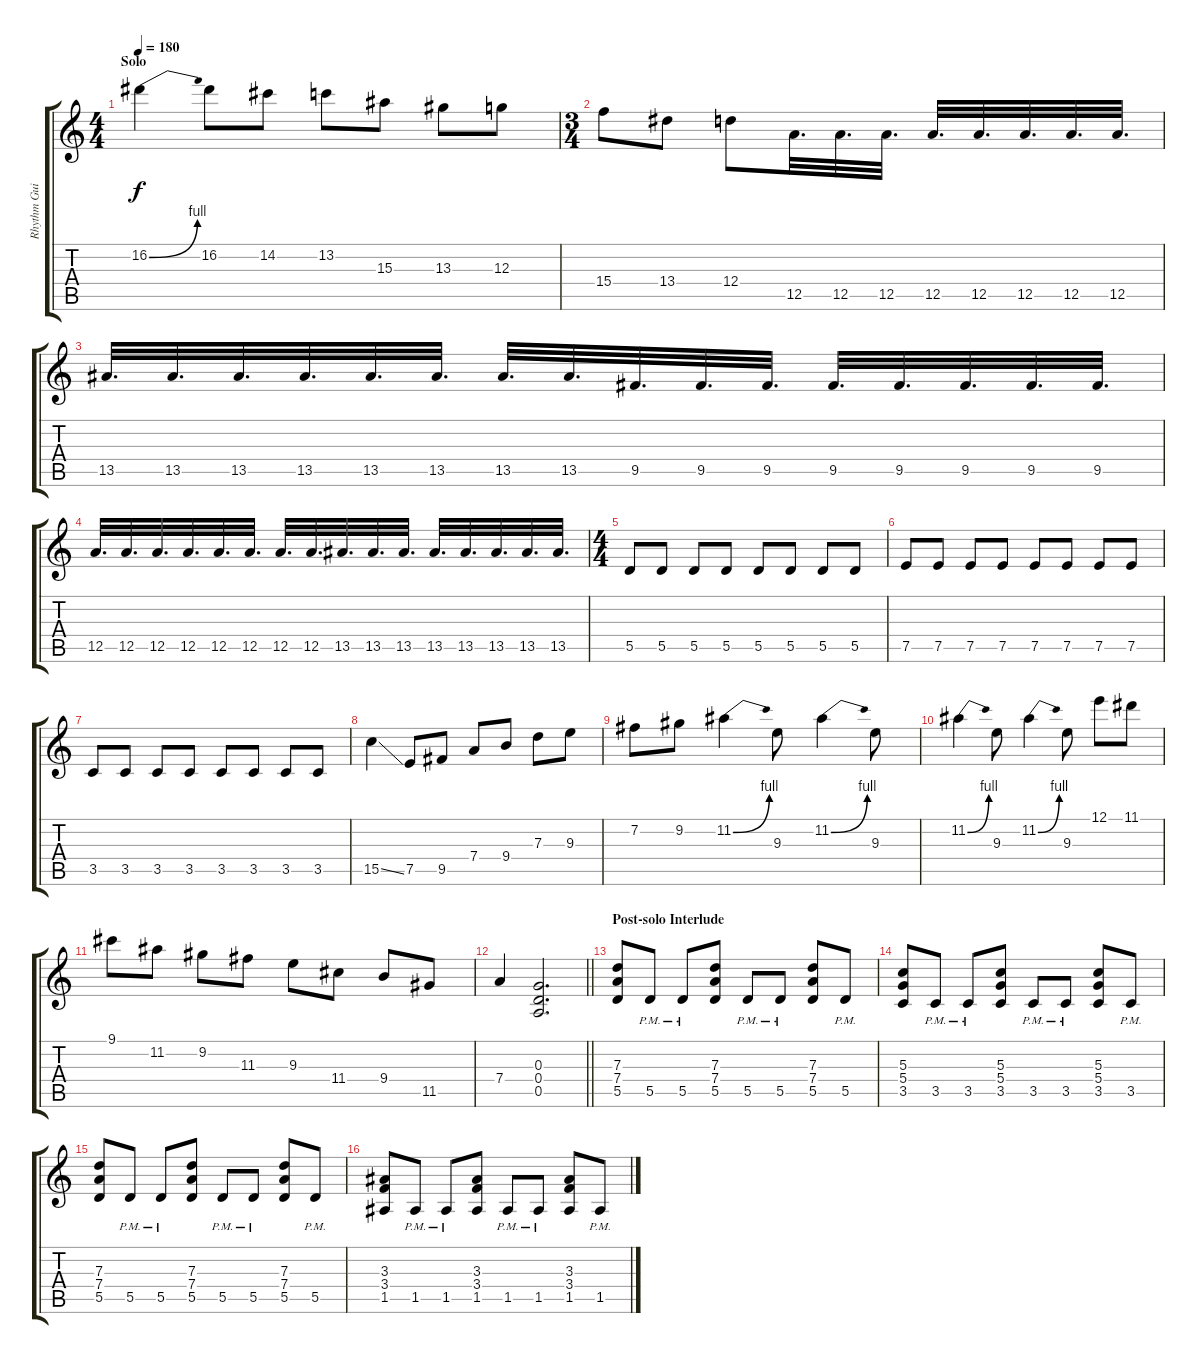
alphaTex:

\track ("Rhythm Guitar" "Rhythm Gui") {instrument distortionguitar}
\staff {score tabs}
\tuning (E4 B3 G3 D3 A2 D2) {hide}
\ts (4 4)
\section ("" "Solo")
\tempo 180
\clef g2
\ks c
16.2{be (bend 0 0 60 4)}.4{dy f} 16.2.8 14.2.8 13.2.8 15.3.8 13.3.8 12.3.8 |
\ts (3 4)
15.4.8 13.4.8 12.4.8 12.5.32{d} 12.5.32{d} 12.5.32{d} 12.5.32{d} 12.5.32{d} 12.5.32{d} 12.5.32{d} 12.5.32{d} |
13.5.32{d} 13.5.32{d} 13.5.32{d} 13.5.32{d} 13.5.32{d} 13.5.32{d} 13.5.32{d} 13.5.32{d} 9.5.32{d} 9.5.32{d} 9.5.32{d} 9.5.32{d} 9.5.32{d} 9.5.32{d} 9.5.32{d} 9.5.32{d} |
12.5.32{d} 12.5.32{d} 12.5.32{d} 12.5.32{d} 12.5.32{d} 12.5.32{d} 12.5.32{d} 12.5.32{d} 13.5.32{d} 13.5.32{d} 13.5.32{d} 13.5.32{d} 13.5.32{d} 13.5.32{d} 13.5.32{d} 13.5.32{d} |
\ts (4 4)
5.5.8 5.5.8 5.5.8 5.5.8 5.5.8 5.5.8 5.5.8 5.5.8 |
7.5.8 7.5.8 7.5.8 7.5.8 7.5.8 7.5.8 7.5.8 7.5.8 |
3.5.8 3.5.8 3.5.8 3.5.8 3.5.8 3.5.8 3.5.8 3.5.8 |
15.5{ss}.4 7.5.8 9.5.8 7.4.8 9.4.8 7.3.8 9.3.8 |
7.2.8 9.2.8 11.2{be (bend 0 0 60 4)}.4 9.3.8 11.2{be (bend 0 0 60 4)}.4 9.3.8 |
11.2{be (bend 0 0 60 4)}.4 9.3.8 11.2{be (bend 0 0 60 4)}.4 9.3.8 12.1.8 11.1.8 |
9.1.8 11.2.8 9.2.8 11.3.8 9.3.8 11.4.8 9.4.8 11.5.8 |
\barLineRight lightlight
7.4.4 (0.3 0.4 0.5).2{d} |
\section ("" "Post-solo Interlude")
(7.3 7.4 5.5).8 5.5{pm}.8 5.5{pm}.8 (7.3 7.4 5.5).8 5.5{pm}.8 5.5{pm}.8 (7.3 7.4 5.5).8 5.5{pm}.8 |
(5.3 5.4 3.5).8 3.5{pm}.8 3.5{pm}.8 (5.3 5.4 3.5).8 3.5{pm}.8 3.5{pm}.8 (5.3 5.4 3.5).8 3.5{pm}.8 |
(7.3 7.4 5.5).8 5.5{pm}.8 5.5{pm}.8 (7.3 7.4 5.5).8 5.5{pm}.8 5.5{pm}.8 (7.3 7.4 5.5).8 5.5{pm}.8 |
(3.3 3.4 1.5).8 1.5{pm}.8 1.5{pm}.8 (3.3 3.4 1.5).8 1.5{pm}.8 1.5{pm}.8 (3.3 3.4 1.5).8 1.5{pm}.8
